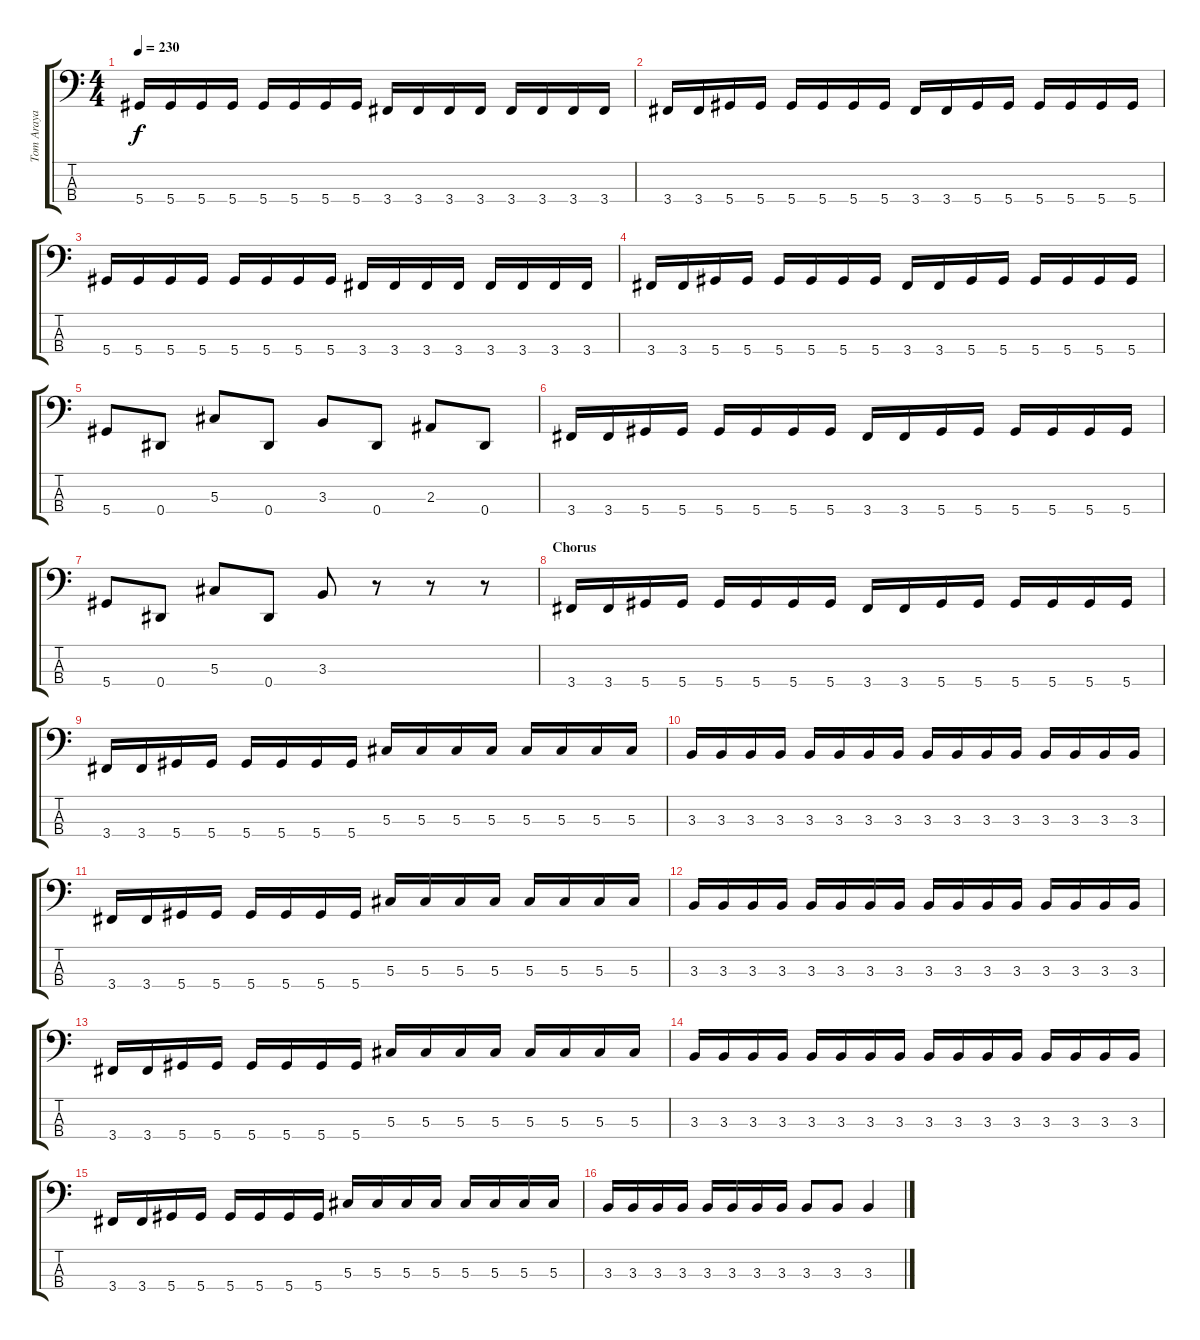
\track ("Tom Araya" "Tom Araya") {instrument distortionguitar}
\staff {score tabs}
\tuning (Gb2 Db2 Ab1 Eb1) {hide}
\ts (4 4)
\tempo 230
\clef f4
\ks c
5.4.16{dy f} 5.4.16 5.4.16 5.4.16 5.4.16 5.4.16 5.4.16 5.4.16 3.4.16 3.4.16 3.4.16 3.4.16 3.4.16 3.4.16 3.4.16 3.4.16 |
3.4.16 3.4.16 5.4.16 5.4.16 5.4.16 5.4.16 5.4.16 5.4.16 3.4.16 3.4.16 5.4.16 5.4.16 5.4.16 5.4.16 5.4.16 5.4.16 |
5.4.16 5.4.16 5.4.16 5.4.16 5.4.16 5.4.16 5.4.16 5.4.16 3.4.16 3.4.16 3.4.16 3.4.16 3.4.16 3.4.16 3.4.16 3.4.16 |
3.4.16 3.4.16 5.4.16 5.4.16 5.4.16 5.4.16 5.4.16 5.4.16 3.4.16 3.4.16 5.4.16 5.4.16 5.4.16 5.4.16 5.4.16 5.4.16 |
5.4.8 0.4.8 5.3.8 0.4.8 3.3.8 0.4.8 2.3.8 0.4.8 |
3.4.16 3.4.16 5.4.16 5.4.16 5.4.16 5.4.16 5.4.16 5.4.16 3.4.16 3.4.16 5.4.16 5.4.16 5.4.16 5.4.16 5.4.16 5.4.16 |
5.4.8 0.4.8 5.3.8 0.4.8 3.3.8 r.8 r.8 r.8 |
\section ("" "Chorus")
3.4.16 3.4.16 5.4.16 5.4.16 5.4.16 5.4.16 5.4.16 5.4.16 3.4.16 3.4.16 5.4.16 5.4.16 5.4.16 5.4.16 5.4.16 5.4.16 |
3.4.16 3.4.16 5.4.16 5.4.16 5.4.16 5.4.16 5.4.16 5.4.16 5.3.16 5.3.16 5.3.16 5.3.16 5.3.16 5.3.16 5.3.16 5.3.16 |
3.3.16 3.3.16 3.3.16 3.3.16 3.3.16 3.3.16 3.3.16 3.3.16 3.3.16 3.3.16 3.3.16 3.3.16 3.3.16 3.3.16 3.3.16 3.3.16 |
3.4.16 3.4.16 5.4.16 5.4.16 5.4.16 5.4.16 5.4.16 5.4.16 5.3.16 5.3.16 5.3.16 5.3.16 5.3.16 5.3.16 5.3.16 5.3.16 |
3.3.16 3.3.16 3.3.16 3.3.16 3.3.16 3.3.16 3.3.16 3.3.16 3.3.16 3.3.16 3.3.16 3.3.16 3.3.16 3.3.16 3.3.16 3.3.16 |
3.4.16 3.4.16 5.4.16 5.4.16 5.4.16 5.4.16 5.4.16 5.4.16 5.3.16 5.3.16 5.3.16 5.3.16 5.3.16 5.3.16 5.3.16 5.3.16 |
3.3.16 3.3.16 3.3.16 3.3.16 3.3.16 3.3.16 3.3.16 3.3.16 3.3.16 3.3.16 3.3.16 3.3.16 3.3.16 3.3.16 3.3.16 3.3.16 |
3.4.16 3.4.16 5.4.16 5.4.16 5.4.16 5.4.16 5.4.16 5.4.16 5.3.16 5.3.16 5.3.16 5.3.16 5.3.16 5.3.16 5.3.16 5.3.16 |
3.3.16 3.3.16 3.3.16 3.3.16 3.3.16 3.3.16 3.3.16 3.3.16 3.3.8 3.3.8 3.3.4
